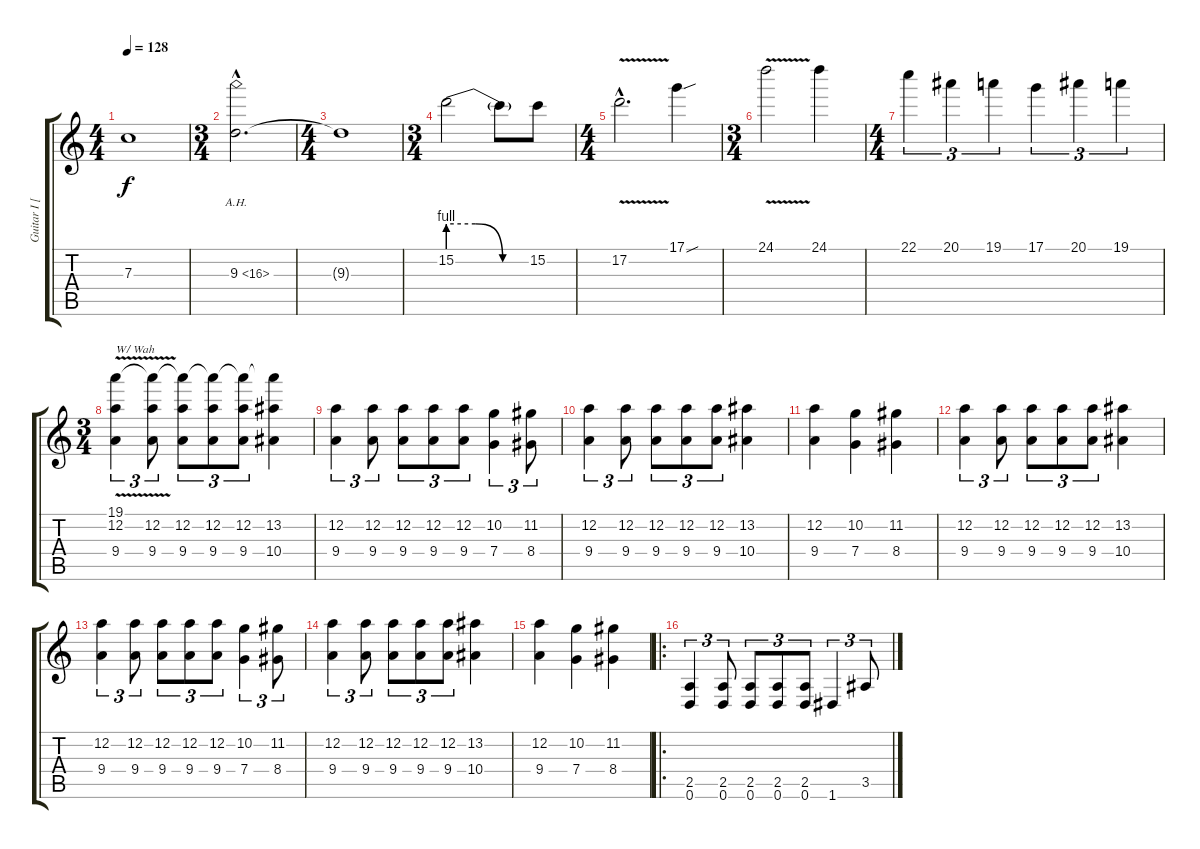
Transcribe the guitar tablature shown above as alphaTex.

\track ("Guitar I [Marcus Sunesson]" "Guitar I [") {instrument distortionguitar}
\staff {score tabs}
\tuning (D4 A3 F3 C3 G2 D2) {hide}
\ts (4 4)
\tempo 128
\clef g2
\ks c
7.3{t}.1{dy f} |
\ts (3 4)
9.3{ah 7 hac}.2{d} |
\ts (4 4)
9.3{t}.1 |
\ts (3 4)
15.2{be (custom 0 4 20 4 40 0 60 0)}.2 15.2{t}.8 15.2.8 |
\ts (4 4)
17.2{v hac}.2{d} 17.1{sou}.4 |
\ts (3 4)
24.1{v}.2 24.1.4 |
\ts (4 4)
22.1.4{tu (3 2)} 20.1.4{tu (3 2)} 19.1.4{tu (3 2)} 17.1.4{tu (3 2)} 20.1.4{tu (3 2)} 19.1.4{tu (3 2)} |
\ts (3 4)
(19.1{v} 12.2 9.4).4{tu (3 2) txt "W/ Wah"} (19.1{t} 12.2 9.4).8{tu (3 2)} (19.1{t} 12.2 9.4).8{tu (3 2)} (19.1{t} 12.2 9.4).8{tu (3 2)} (19.1{t} 12.2 9.4).8{tu (3 2)} (19.1{t} 13.2 10.4).4 |
(12.2 9.4).4{tu (3 2)} (12.2 9.4).8{tu (3 2)} (12.2 9.4).8{tu (3 2)} (12.2 9.4).8{tu (3 2)} (12.2 9.4).8{tu (3 2)} (10.2 7.4).4{tu (3 2)} (11.2 8.4).8{tu (3 2)} |
(12.2 9.4).4{tu (3 2)} (12.2 9.4).8{tu (3 2)} (12.2 9.4).8{tu (3 2)} (12.2 9.4).8{tu (3 2)} (12.2 9.4).8{tu (3 2)} (13.2 10.4).4 |
(12.2 9.4).4 (10.2 7.4).4 (11.2 8.4).4 |
(12.2 9.4).4{tu (3 2)} (12.2 9.4).8{tu (3 2)} (12.2 9.4).8{tu (3 2)} (12.2 9.4).8{tu (3 2)} (12.2 9.4).8{tu (3 2)} (13.2 10.4).4 |
(12.2 9.4).4{tu (3 2)} (12.2 9.4).8{tu (3 2)} (12.2 9.4).8{tu (3 2)} (12.2 9.4).8{tu (3 2)} (12.2 9.4).8{tu (3 2)} (10.2 7.4).4{tu (3 2)} (11.2 8.4).8{tu (3 2)} |
(12.2 9.4).4{tu (3 2)} (12.2 9.4).8{tu (3 2)} (12.2 9.4).8{tu (3 2)} (12.2 9.4).8{tu (3 2)} (12.2 9.4).8{tu (3 2)} (13.2 10.4).4 |
(12.2 9.4).4 (10.2 7.4).4 (11.2 8.4).4 |
\ro
(2.5 0.6).4{tu (3 2)} (2.5 0.6).8{tu (3 2)} (2.5 0.6).8{tu (3 2)} (2.5 0.6).8{tu (3 2)} (2.5 0.6).8{tu (3 2)} 1.6.4{tu (3 2)} 3.5.8{tu (3 2)}
